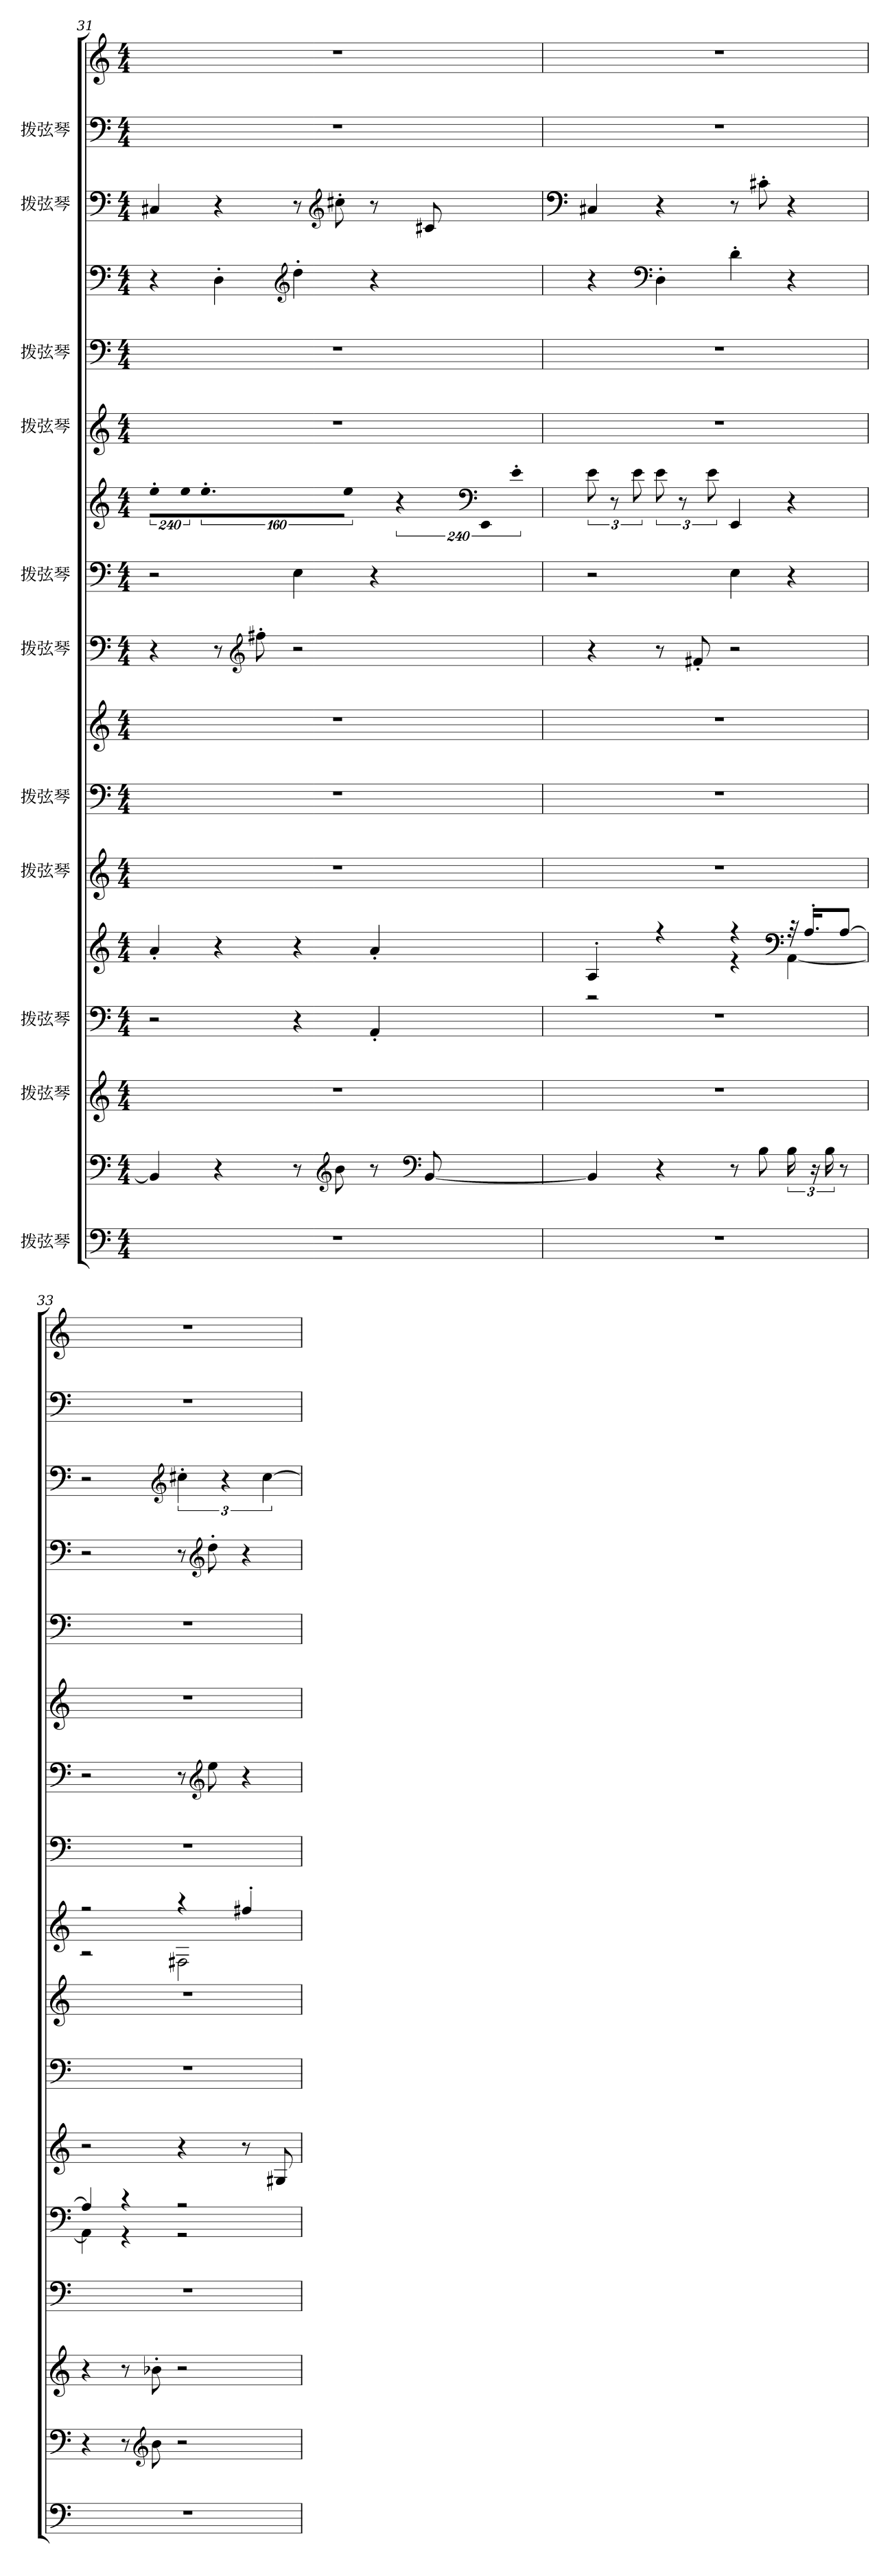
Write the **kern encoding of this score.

**kern	**kern	**kern	**kern	**kern	**kern	**kern	**kern	**kern	**kern	**kern	**kern	**kern	**kern	**kern	**kern	**kern
*part11	*part11	*part10	*part9	*part9	*part8	*part7	*part7	*part6	*part5	*part5	*part4	*part3	*part3	*part2	*part1	*part1
*staff17	*staff16	*staff15	*staff14	*staff13	*staff12	*staff11	*staff10	*staff9	*staff8	*staff7	*staff6	*staff5	*staff4	*staff3	*staff2	*staff1
*I"拨弦琴	*	*I"拨弦琴	*I"拨弦琴	*	*I"拨弦琴	*I"拨弦琴	*	*I"拨弦琴	*I"拨弦琴	*	*I"拨弦琴	*I"拨弦琴	*	*I"拨弦琴	*I"拨弦琴	*
*clefF4	*clefF4	*clefG2	*clefF4	*clefG2	*clefG2	*clefF4	*clefG2	*clefF4	*clefF4	*clefG2	*clefG2	*clefF4	*clefF4	*clefF4	*clefF4	*clefG2
*k[]	*k[]	*k[]	*k[]	*k[]	*k[]	*k[]	*k[]	*k[]	*k[]	*k[]	*k[]	*k[]	*k[]	*k[]	*k[]	*k[]
*M4/4	*M4/4	*M4/4	*M4/4	*M4/4	*M4/4	*M4/4	*M4/4	*M4/4	*M4/4	*M4/4	*M4/4	*M4/4	*M4/4	*M4/4	*M4/4	*M4/4
=31	=31	=31	=31	=31	=31	=31	=31	=31	=31	=31	=31	=31	=31	=31	=31	=31
!	!	!	!	!	!	!	!	!	!	!LO:N:vis=8	!	!	!	!	!	!
1r	4BB/]	1r	2r	4a'/	1r	1r	1r	4r	2r	960%137ee'\L	1r	1r	4r	4C#X/	1r	1r
!	!	!	!	!	!	!	!	!	!	!LO:N:vis=16	!	!	!	!	!	!
.	.	.	.	.	.	.	.	.	.	1920%137ee\K	.	.	.	.	.	.
!	!	!	!	!	!	!	!	!	!	!LO:N:vis=4.	!	!	!	!	!	!
.	.	.	.	.	.	.	.	.	.	640%137ee'\	.	.	.	.	.	.
.	4r	.	.	4r	.	.	.	8r	.	.	.	.	4D'\	4r	.	.
*	*	*	*	*	*	*	*	*clefG2	*	*	*	*	*	*	*	*
.	.	.	.	.	.	.	.	8ff#X'\	.	.	.	.	.	.	.	.
.	.	.	.	.	.	.	.	.	.	1920ryy	.	.	.	.	.	.
!	!	!	!	!	!	!	!	!	!	!LO:N:vis=16	!	!	!	!	!	!
.	.	.	.	.	.	.	.	.	.	1920%137ee\Jk	.	.	.	.	.	.
*	*	*	*	*	*	*	*	*	*	*	*	*	*clefG2	*	*	*
!	!	!	!	!	!	!	!	!	!	!LO:N:vis=16	!	!	!	!	!	!
.	8r	.	4r	4r	.	.	.	2r	4E\	1920%137r	.	.	4dd'\	8r	.	.
*	*	*	*	*	*	*	*	*	*	*clefF4	*	*	*	*	*	*
!	!	!	!	!	!	!	!	!	!	!LO:N:vis=4	!	!	!	!	!	!
.	.	.	.	.	.	.	.	.	.	640%183EE/	.	.	.	.	.	.
*	*clefG2	*	*	*	*	*	*	*	*	*	*	*	*	*clefG2	*	*
.	8b\	.	.	.	.	.	.	.	.	.	.	.	.	8cc#X'\	.	.
.	8r	.	4AA'/	4a'/	.	.	.	.	4r	.	.	.	4r	8r	.	.
!	!	!	!	!	!	!	!	!	!	!LO:N:vis=8	!	!	!	!	!	!
.	.	.	.	.	.	.	.	.	.	960%137e'\	.	.	.	.	.	.
*	*clefF4	*	*	*	*	*	*	*	*	*	*	*	*	*	*	*
.	[8BB/	.	.	.	.	.	.	.	.	.	.	.	.	8c#X/	.	.
!!LO:PB:g=z
=32	=32	=32	=32	=32	=32	=32	=32	=32	=32	=32	=32	=32	=32	=32	=32	=32
*	*	*	*	*	*	*	*	*	*	*	*	*	*	*clefF4	*	*
*	*	*	*	*^	*	*	*	*	*	*	*	*	*	*	*	*
1r	4BB/]	1r	1r	4A'/	2r	1r	1r	1r	4r	2r	12e\	1r	1r	4r	4C#X/	1r	1r
.	.	.	.	.	.	.	.	.	.	.	12r	.	.	.	.	.	.
.	.	.	.	.	.	.	.	.	.	.	12e\	.	.	.	.	.	.
*	*	*	*	*	*	*	*	*	*	*	*	*	*	*clefF4	*	*	*
.	4r	.	.	4r	.	.	.	.	8r	.	12e\	.	.	4D'\	4r	.	.
.	.	.	.	.	.	.	.	.	.	.	12r	.	.	.	.	.	.
.	.	.	.	.	.	.	.	.	8f#X'/	.	.	.	.	.	.	.	.
.	.	.	.	.	.	.	.	.	.	.	12e\	.	.	.	.	.	.
.	8r	.	.	4r	4r	.	.	.	2r	4E\	4EE/	.	.	4d'\	8r	.	.
.	8B\	.	.	.	.	.	.	.	.	.	.	.	.	.	8c#X'\	.	.
*	*	*	*	*clefF4	*	*	*	*	*	*	*	*	*	*	*	*	*
.	24B\	.	.	32r	[4AA\	.	.	.	.	4r	4r	.	.	4r	4r	.	.
.	.	.	.	16.A'/KL	.	.	.	.	.	.	.	.	.	.	.	.	.
.	24r	.	.	.	.	.	.	.	.	.	.	.	.	.	.	.	.
.	24B\	.	.	.	.	.	.	.	.	.	.	.	.	.	.	.	.
.	8r	.	.	[8A/J	.	.	.	.	.	.	.	.	.	.	.	.	.
=33	=33	=33	=33	=33	=33	=33	=33	=33	=33	=33	=33	=33	=33	=33	=33	=33	=33
*	*	*	*	*	*	*	*	*	*^	*	*	*	*	*	*	*	*
1r	4r	4r	1r	4A/]	4AA\]	2r	1r	1r	2r	2r	1r	2r	1r	1r	2r	2r	1r	1r
.	8r	8r	.	4r	4r	.	.	.	.	.	.	.	.	.	.	.	.	.
*	*clefG2	*	*	*	*	*	*	*	*	*	*	*	*	*	*	*	*	*
.	8b\	8b-X'\	.	.	.	.	.	.	.	.	.	.	.	.	.	.	.	.
*	*	*	*	*	*	*	*	*	*	*	*	*	*	*	*	*clefG2	*	*
.	2r	2r	.	2r	2r	4r	.	.	4r	2F#X\	.	8r	.	.	8r	6cc#X'\	.	.
*	*	*	*	*	*	*	*	*	*	*	*	*clefG2	*	*	*clefG2	*	*	*
.	.	.	.	.	.	.	.	.	.	.	.	8ee\	.	.	8dd'\	.	.	.
.	.	.	.	.	.	.	.	.	.	.	.	.	.	.	.	6r	.	.
.	.	.	.	.	.	8r	.	.	4ff#X'/	.	.	4r	.	.	4r	.	.	.
.	.	.	.	.	.	.	.	.	.	.	.	.	.	.	.	[6cc#\	.	.
.	.	.	.	.	.	8G#X/	.	.	.	.	.	.	.	.	.	.	.	.
*	*	*	*	*v	*v	*	*	*	*v	*v	*	*	*	*	*	*	*	*
=	=	=	=	=	=	=	=	=	=	=	=	=	=	=	=	=
*-	*-	*-	*-	*-	*-	*-	*-	*-	*-	*-	*-	*-	*-	*-	*-	*-
